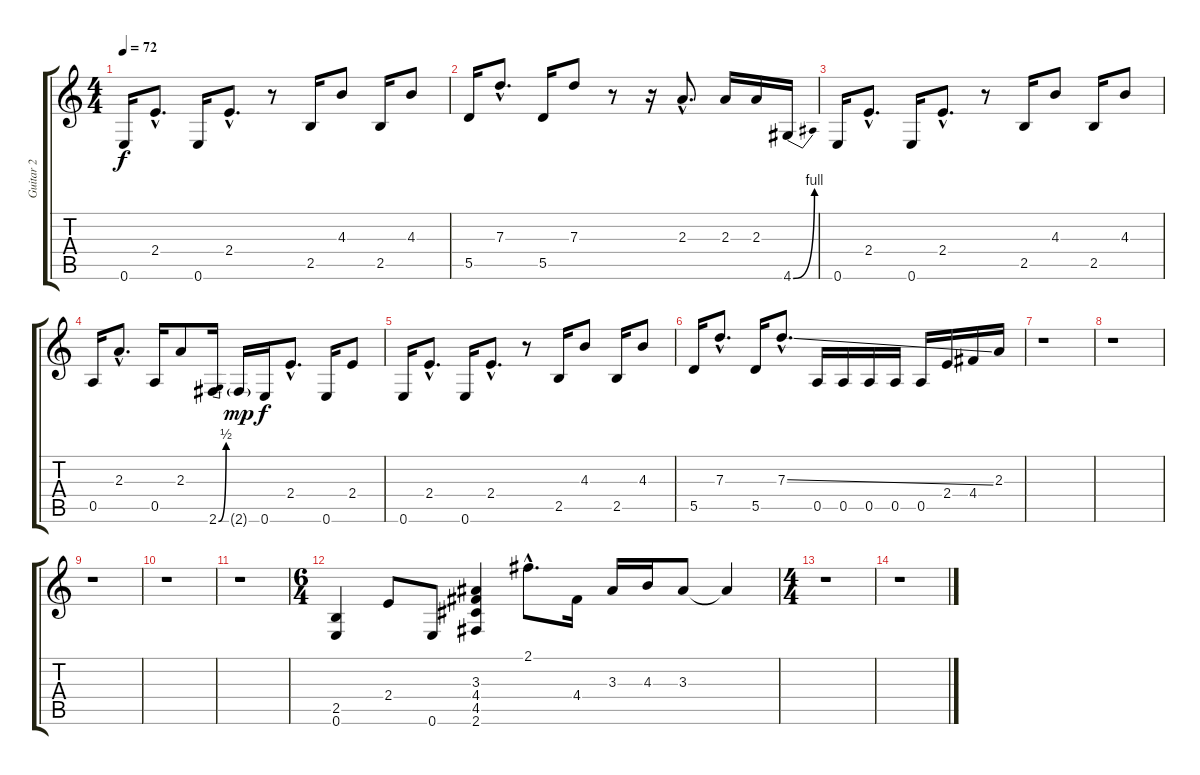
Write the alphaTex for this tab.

\track ("Guitar 2" "Guitar 2") {instrument electricguitarclean}
\staff {score tabs}
\tuning (E4 B3 G3 D3 A2 E2) {hide}
\ts (4 4)
\tempo 72
\clef g2
\ks c
0.6.16{dy f} 2.4{hac}.8{d} 0.6.16 2.4{hac}.8{d} r.8 2.5.16 4.3.8 2.5.16 4.3.8 |
5.5.16 7.3{hac}.8{d} 5.5.16 7.3.8 r.8 r.16 2.3{hac}.8{d} 2.3.16 2.3.16 4.6{be (bend 0 0 60 4)}.16 |
0.6.16 2.4{hac}.8{d} 0.6.16 2.4{hac}.8{d} r.8 2.5.16 4.3.8 2.5.16 4.3.8 |
0.5.16 2.3{hac}.8{d} 0.5.16 2.3.8 2.6{be (bend 0 0 60 2)}.16 2.6{g}.16{dy mp} 0.6.16{dy f} 2.4{hac}.8{d} 0.6.16 2.4.8 |
0.6.16 2.4{hac}.8{d} 0.6.16 2.4{hac}.8{d} r.8 2.5.16 4.3.8 2.5.16 4.3.8 |
5.5.16 7.3{hac}.8{d} 5.5.16 7.3{ss hac}.8{d} 0.5.16 0.5.16 0.5.16 0.5.16 0.5.16 2.4.16 4.4.16 2.3.16 |
r.1 |
r.1 |
r.1 |
r.1 |
r.1 |
\ts (6 4)
(2.5 0.6).4 2.4.8 0.6.8 (3.3 4.4 4.5 2.6).4 2.1{hac}.8{d} 4.4.16 3.3.16 4.3.16 3.3.8 3.3{t}.4 |
\ts (4 4)
r.1 |
r.1
